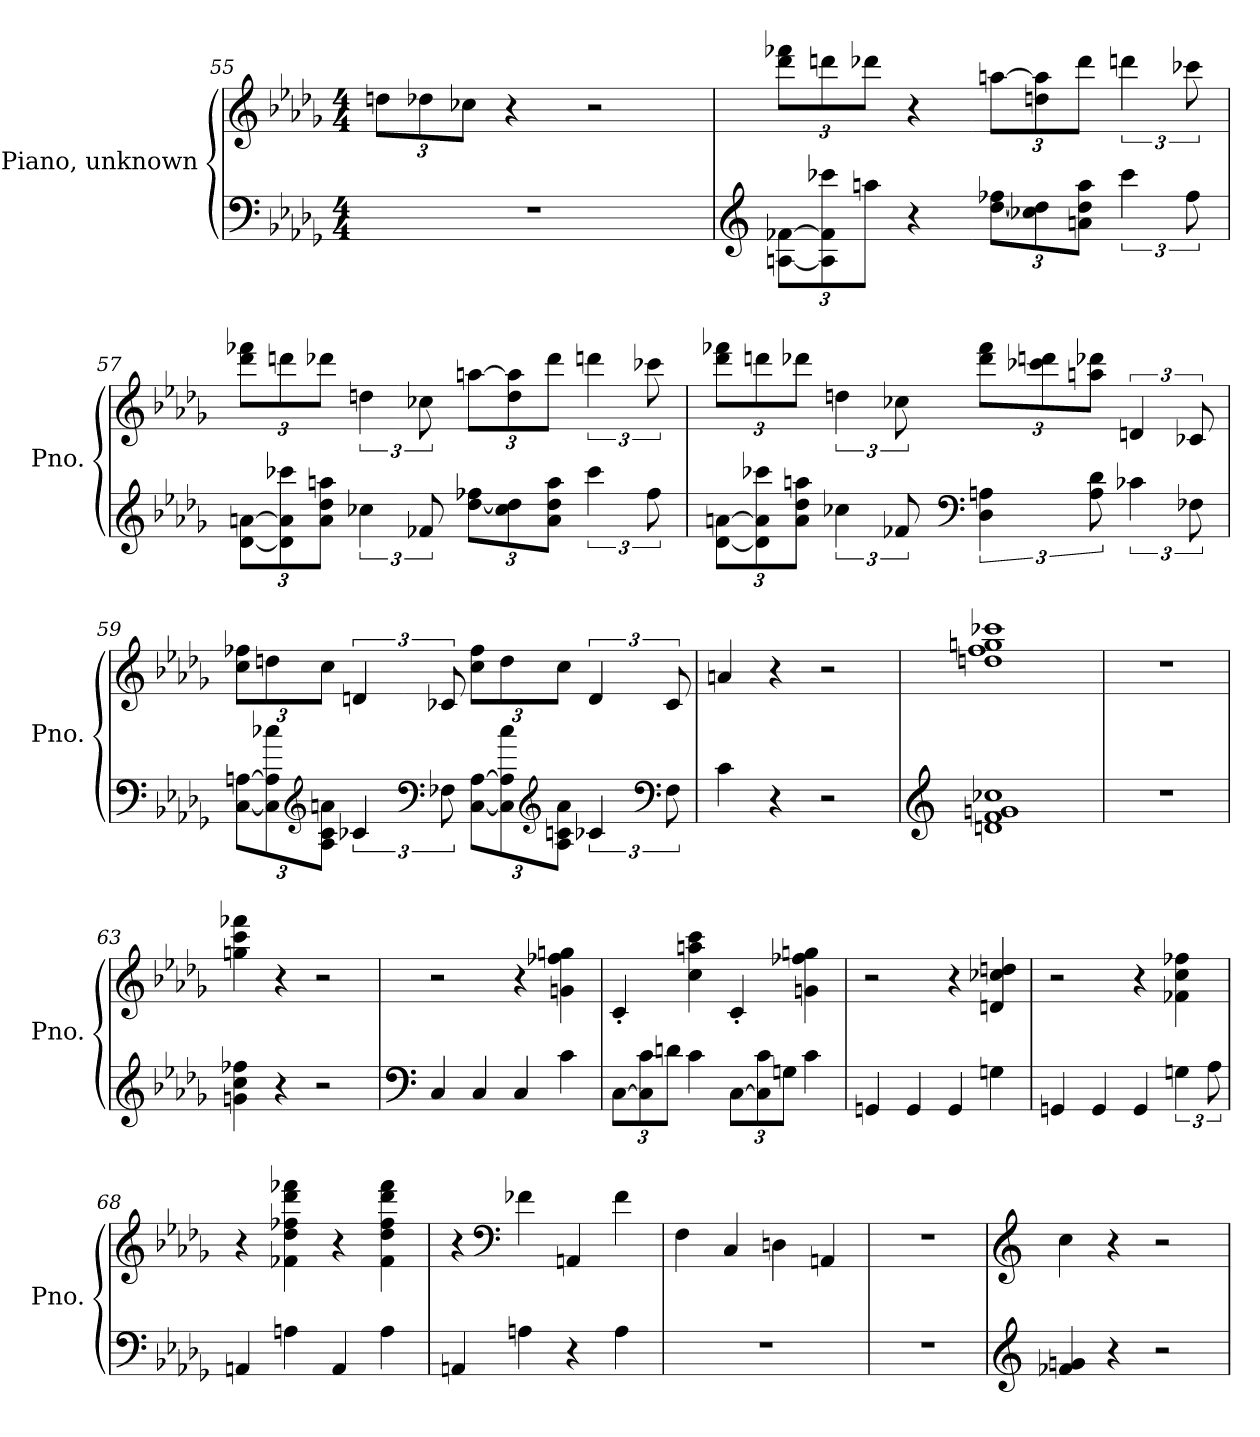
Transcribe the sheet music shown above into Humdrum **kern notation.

**kern	**kern
*part1	*part1
*staff2	*staff1
*I"Piano, unknown	*
*I'Pno.	*
*clefF4	*clefG2
*k[b-e-a-d-g-]	*k[b-e-a-d-g-]
*M4/4	*M4/4
*	*Xbrackettup
=55	=55
1r	12ddn\L
.	12dd-X\
.	12cc-X\J
.	4r
.	2r
!!LO:PB:g=z
=56	=56
*clefG2	*
*Xbrackettup	*
[12An\ [12f-X\L	12ddd-\ 12fff-X\L
12A\] 12f-\] 12ccc-X\	12dddn\
12aan\J	12ddd-X\J
4r	4r
[12dd-\ 12ff-X\L	[12aan\L
12cc-X\ 12dd-\]	12ddn\ 12aa\]
12an\ 12dd-\ 12aa\J	12ddd-\J
*brackettup	*brackettup
6ccc-\	6dddn\
12ff-\	12ccc-X\
=57	=57
*Xbrackettup	*Xbrackettup
[12d-\ [12an\L	12ddd-\ 12fff-X\L
12d-\] 12a\] 12ccc-X\	12dddn\
12a\ 12dd-\ 12aan\J	12ddd-X\J
*brackettup	*brackettup
6cc-X\	6ddn\
12f-X/	12cc-X\
*Xbrackettup	*Xbrackettup
[12dd-\ 12ff-X\L	[12aan\L
12cc-\ 12dd-\]	12dd\ 12aa\]
12a\ 12dd-\ 12aa\J	12ddd-\J
*brackettup	*brackettup
6ccc-\	6dddn\
12ff-\	12ccc-X\
!!LO:LB:g=z
=58	=58
*Xbrackettup	*Xbrackettup
[12d-\ [12an\L	12ddd-\ 12fff-X\L
12d-\] 12a\] 12ccc-X\	12dddn\
12a\ 12dd-\ 12aan\J	12ddd-X\J
*brackettup	*brackettup
6cc-X\	6ddn\
12f-X/	12cc-X\
*clefF4	*
*	*Xbrackettup
6D-\ 6An\	12ddd-\ 12fff-\L
.	12ccc-X\ 12dddn\
12A\ 12d-\	12aan\ 12ddd-X\J
*	*brackettup
6c-X\	6dn/
12F-X\	12c-X/
!!LO:LB:g=z
=59	=59
*Xbrackettup	*Xbrackettup
[12C\ [12An\L	12cc\ 12ff-X\L
12C\] 12A\] 12cc-X\	12ddn\
*clefG2	*
12A\ 12c\ 12an\J	12cc\J
*brackettup	*brackettup
6c-X/	6dn/
*clefF4	*
12F-X\	12c-X/
*Xbrackettup	*Xbrackettup
[12C\ [12A\L	12cc\ 12ff-\L
12C\] 12A\] 12cc-\	12dd\
*clefG2	*
12A\ 12cn\ 12a\J	12cc\J
*brackettup	*brackettup
6c-X/	6d/
*clefF4	*
12F-\	12c-/
=60	=60
4c\	4an/
4r	4r
2r	2r
=61	=61
*clefG2	*
1dn 1f 1gn 1cc-X	1ddn 1ff 1ggn 1ccc-X
=62	=62
1r	1r
=63	=63
4gn\ 4cc\ 4ff-X\	4ggn\ 4ccc\ 4fff-X\
4r	4r
2r	2r
!!LO:LB:g=z
=64	=64
*clefF4	*
4C/	2r
4C/	.
4C/	4r
4c\	4gn\ 4ff-X\ 4ggn\
=65	=65
*Xbrackettup	*
[12C\L	4c'/
12C\] 12c\	.
12dn\J	.
4c\	4cc\ 4aan\ 4ccc\
[12C\L	4c'/
12C\] 12c\	.
12Gn\J	.
4c\	4gn\ 4ff-X\ 4ggn\
=66	=66
4GGn/	2r
4GG/	.
4GG/	4r
4Gn\	4dn/ 4cc-X/ 4ddn/
=67	=67
4GGn/	2r
4GG/	.
4GG/	4r
*brackettup	*
6Gn\	4f-X\ 4cc\ 4ff-X\
12A-\	.
=68	=68
4AAn/	4r
4An\	4f-X\ 4dd-\ 4ff-X\ 4ddd-\ 4fff-X\
4AA/	4r
4A\	4f-\ 4dd-\ 4ff-\ 4ddd-\ 4fff-\
!!LO:LB:g=z
=69	=69
4AAn/	4r
*	*clefF4
4An\	4f-X\
4r	4AAn/
4A\	4f-\
=70	=70
1r	4F\
.	4C/
.	4Dn\
.	4AAn/
=71	=71
1r	1r
=72	=72
*clefG2	*clefG2
4f-X/ 4gn/	4cc\
4r	4r
2r	2r
=	=
*-	*-
